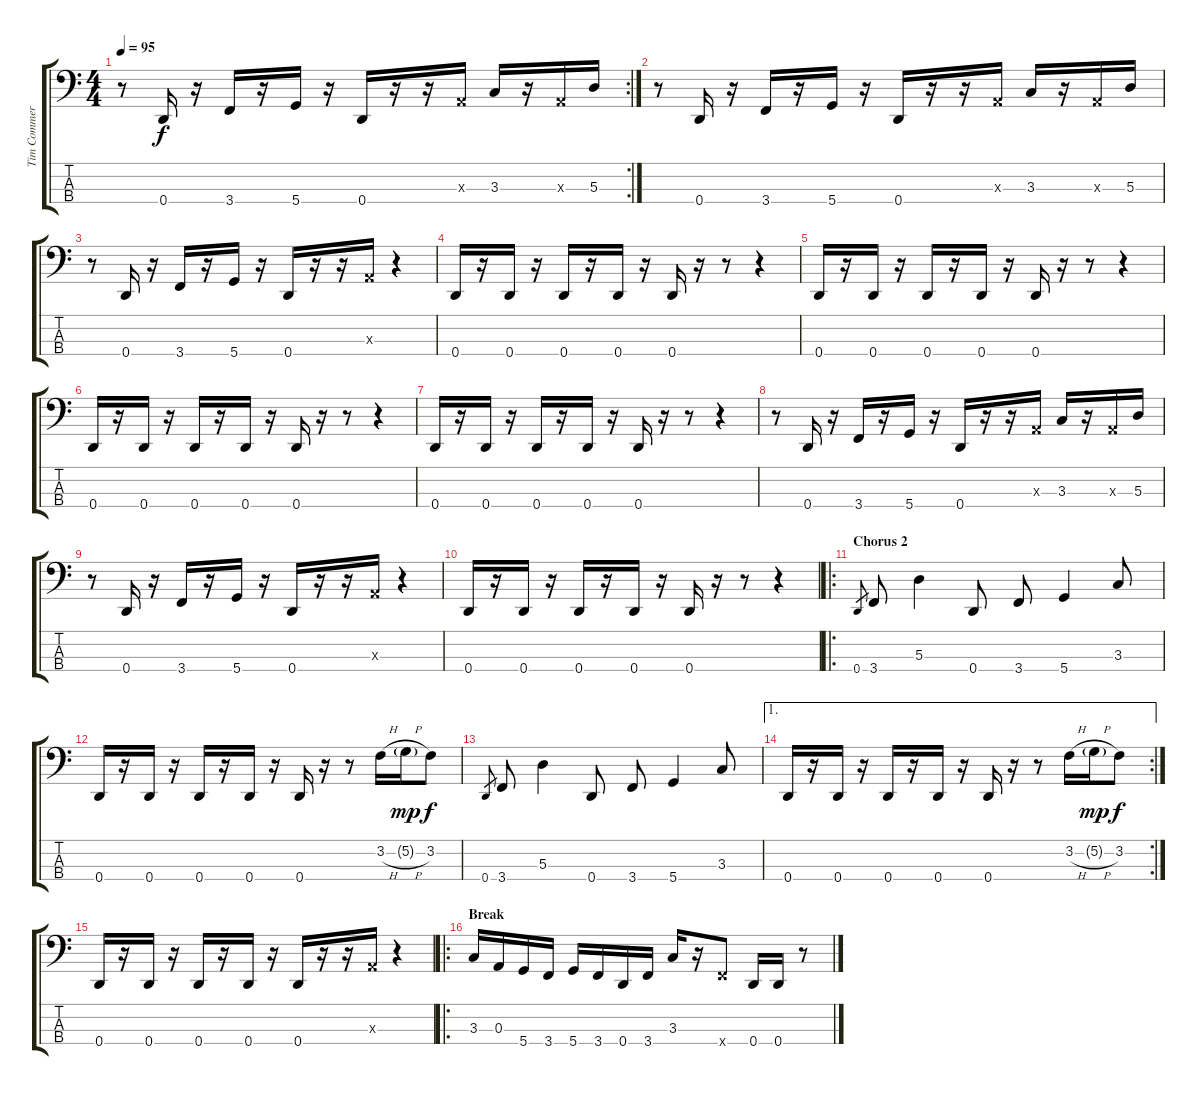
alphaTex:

\track ("Tim Commerford" "Tim Commer") {instrument electricbassfinger}
\staff {score tabs}
\tuning (G2 D2 A1 D1) {hide}
\rc 2
\ts (4 4)
\tempo 95
\clef f4
\ks c
r.8{dy f} 0.4.16 r.16 3.4.16 r.16 5.4.16 r.16 0.4.16 r.16 r.16 0.3{x}.16 3.3.16 r.16 0.3{x}.16 5.3.16 |
r.8 0.4.16 r.16 3.4.16 r.16 5.4.16 r.16 0.4.16 r.16 r.16 0.3{x}.16 3.3.16 r.16 0.3{x}.16 5.3.16 |
r.8 0.4.16 r.16 3.4.16 r.16 5.4.16 r.16 0.4.16 r.16 r.16 0.3{x}.16 r.4 |
0.4.16 r.16 0.4.16 r.16 0.4.16 r.16 0.4.16 r.16 0.4.16 r.16 r.8 r.4 |
0.4.16 r.16 0.4.16 r.16 0.4.16 r.16 0.4.16 r.16 0.4.16 r.16 r.8 r.4 |
0.4.16 r.16 0.4.16 r.16 0.4.16 r.16 0.4.16 r.16 0.4.16 r.16 r.8 r.4 |
0.4.16 r.16 0.4.16 r.16 0.4.16 r.16 0.4.16 r.16 0.4.16 r.16 r.8 r.4 |
r.8 0.4.16 r.16 3.4.16 r.16 5.4.16 r.16 0.4.16 r.16 r.16 0.3{x}.16 3.3.16 r.16 0.3{x}.16 5.3.16 |
r.8 0.4.16 r.16 3.4.16 r.16 5.4.16 r.16 0.4.16 r.16 r.16 0.3{x}.16 r.4 |
0.4.16 r.16 0.4.16 r.16 0.4.16 r.16 0.4.16 r.16 0.4.16 r.16 r.8 r.4 |
\ro
\section ("" "Chorus 2")
0.4.8{gr} 3.4.8 5.3.4 0.4.8 3.4.8 5.4.4 3.3.8 |
0.4.16 r.16 0.4.16 r.16 0.4.16 r.16 0.4.16 r.16 0.4.16 r.16 r.8 3.2{h}.16 5.2{h g}.16{dy mp} 3.2.8{dy f} |
0.4.8{gr} 3.4.8 5.3.4 0.4.8 3.4.8 5.4.4 3.3.8 |
\ae 1
\rc 2
0.4.16 r.16 0.4.16 r.16 0.4.16 r.16 0.4.16 r.16 0.4.16 r.16 r.8 3.2{h}.16 5.2{h g}.16{dy mp} 3.2.8{dy f} |
0.4.16 r.16 0.4.16 r.16 0.4.16 r.16 0.4.16 r.16 0.4.16 r.16 r.16 0.3{x}.16 r.4 |
\ro
\section ("" "Break")
3.3.16 0.3.16 5.4.16 3.4.16 5.4.16 3.4.16 0.4.16 3.4.16 3.3.16 r.16 3.4{x}.8 0.4.16 0.4.16 r.8
